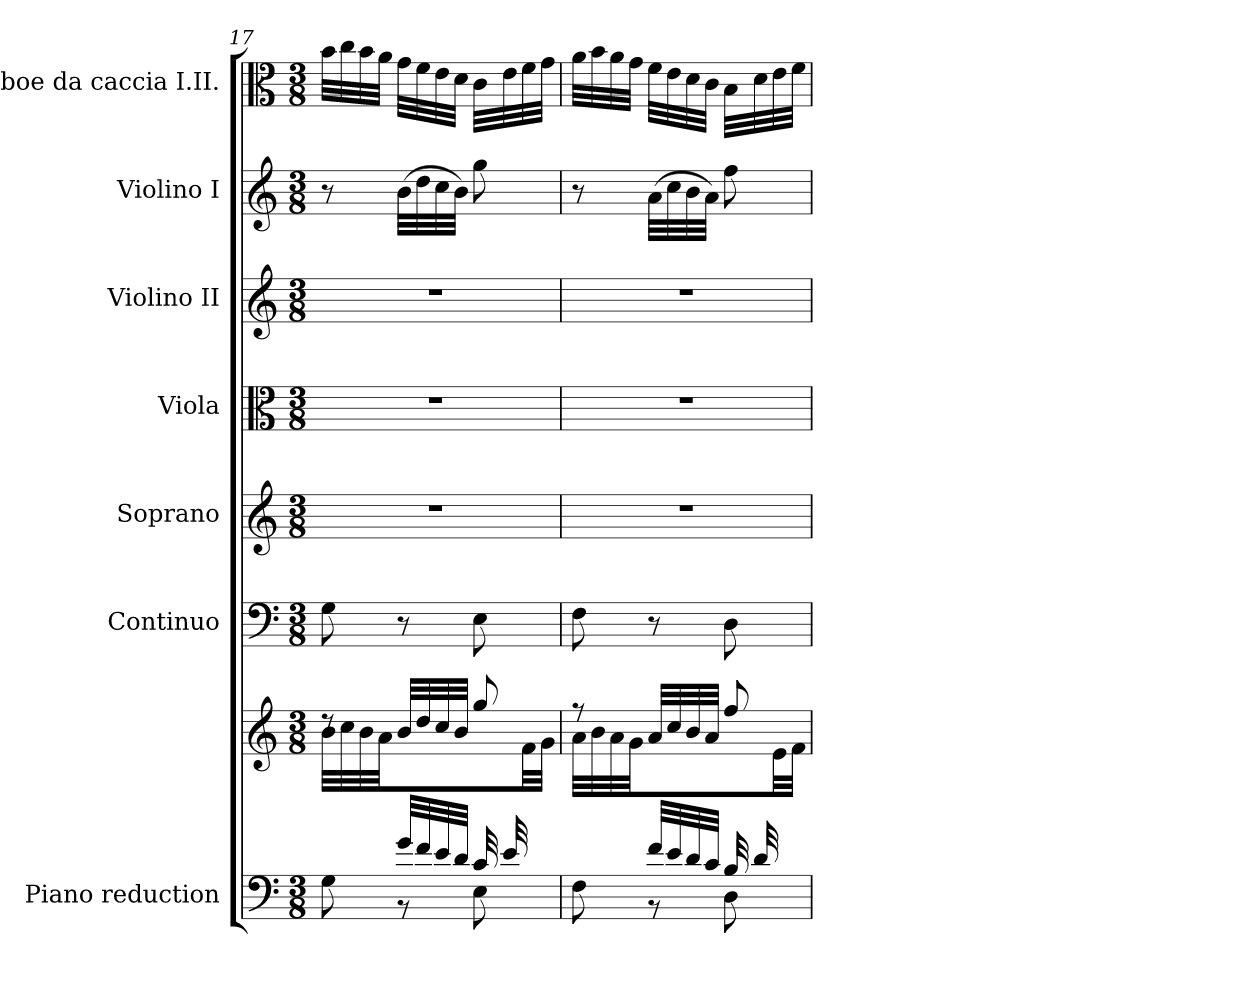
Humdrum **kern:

**kern	**kern	**kern	**kern	**kern	**kern	**kern	**kern
*part7	*part7	*part6	*part5	*part4	*part3	*part2	*part1
*staff8	*staff7	*staff6	*staff5	*staff4	*staff3	*staff2	*staff1
*I"Piano reduction	*	*I"Continuo	*I"Soprano	*I"Viola	*I"Violino II	*I"Violino I	*I"Oboe da caccia I.II.
*I'Pno	*	*	*	*I'Vla	*I'Vln	*I'Vln	*I'Ob
*clefF4	*clefG2	*clefF4	*clefG2	*clefC3	*clefG2	*clefG2	*clefC3
*k[]	*k[]	*k[]	*k[]	*k[]	*k[]	*k[]	*k[]
*M3/8	*M3/8	*M3/8	*M3/8	*M3/8	*M3/8	*M3/8	*M3/8
=17	=17	=17	=17	=17	=17	=17	=17
*^	*^	*	*	*	*	*	*
8ryy	8G\	8rdd	32b\LLL	8G\	4.r	4.r	4.r	8r	32b\LLL
.	.	.	32cc\	.	.	.	.	.	32cc\
.	.	.	32b\	.	.	.	.	.	32b\
.	.	.	32a\JJJ	.	.	.	.	.	32a\JJJ
32g/LLL	8r	32b/LLL	8.ryy	8r	.	.	.	(>32b\LLL	32g\LLL
32f/	.	32dd/	.	.	.	.	.	32dd\	32f\
32e/	.	32cc/	.	.	.	.	.	32cc\	32e\
32d/JJJ	.	32b/JJJ	.	.	.	.	.	32b\JJJ)	32d\JJJ
32c/LLL	8E\	8gg/	.	8E\	.	.	.	8gg\	32c\LLL
32e/	.	.	.	.	.	.	.	.	32e\
16ryy	.	.	32f\	.	.	.	.	.	32f\
.	.	.	32g\JJJ	.	.	.	.	.	32g\JJJ
=18	=18	=18	=18	=18	=18	=18	=18	=18	=18
8ryy	8F\	8r	32a\LLL	8F\	4.r	4.r	4.r	8r	32a\LLL
.	.	.	32b\	.	.	.	.	.	32b\
.	.	.	32a\	.	.	.	.	.	32a\
.	.	.	32g\JJJ	.	.	.	.	.	32g\JJJ
32f/LLL	8r	32a/LLL	8.ryy	8r	.	.	.	(>32a\LLL	32f\LLL
32e/	.	32cc/	.	.	.	.	.	32cc\	32e\
32d/	.	32b/	.	.	.	.	.	32b\	32d\
32c/JJJ	.	32a/JJJ	.	.	.	.	.	32a\JJJ)	32c\JJJ
32B/LLL	8D\	8ff/	.	8D\	.	.	.	8ff\	32B\LLL
32d/	.	.	.	.	.	.	.	.	32d\
16ryy	.	.	32e\	.	.	.	.	.	32e\
.	.	.	32f\JJJ	.	.	.	.	.	32f\JJJ
*v	*v	*	*	*	*	*	*	*	*
*	*v	*v	*	*	*	*	*	*
=	=	=	=	=	=	=	=
*-	*-	*-	*-	*-	*-	*-	*-
